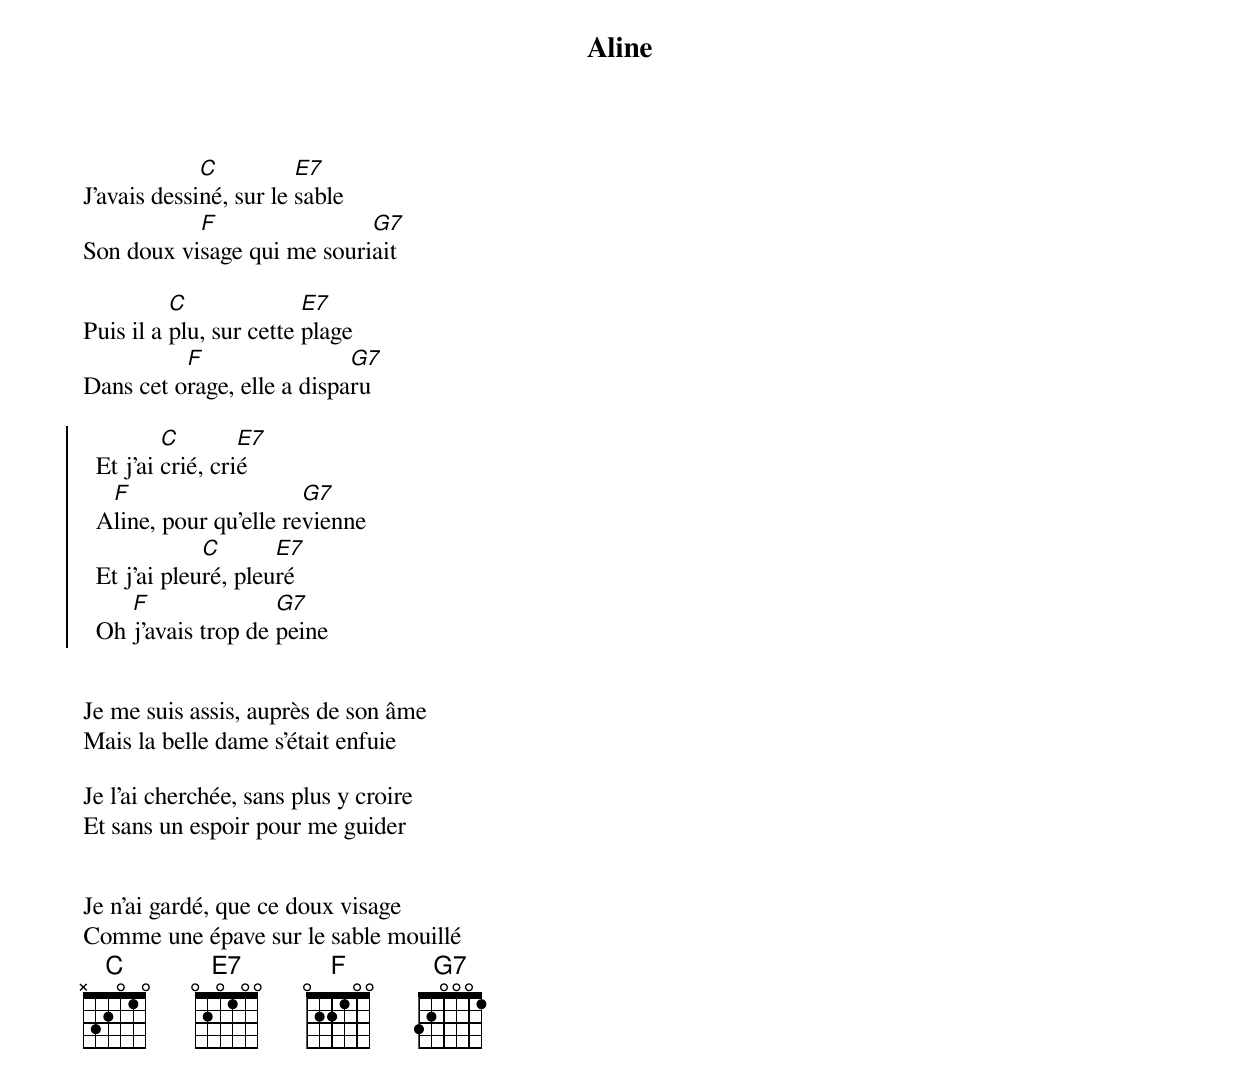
{title: Aline}
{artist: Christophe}
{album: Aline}
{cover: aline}
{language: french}
{columns: 2}
{define: C frets X 3 2 0 1 0}
{define: E7 frets 0 2 0 1 0 0}
{define: F base-fret 1 frets 0 2 2 1 0 0}
{define: G7 frets 3 2 0 0 0 1}

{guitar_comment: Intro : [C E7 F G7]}


J'avais dessi[C]né, sur le [E7]sable
Son doux vi[F]sage qui me souri[G7]ait

Puis il a [C]plu, sur cette [E7]plage
Dans cet o[F]rage, elle a dispa[G7]ru

{start_of_chorus}
  Et j'ai [C]crié, cri[E7]é
  A[F]line, pour qu'elle re[G7]vienne
  Et j'ai pleu[C]ré, pleu[E7]ré
  Oh [F]j'avais trop de [G7]peine
{end_of_chorus}


Je me suis assis, auprès de son âme
Mais la belle dame s'était enfuie

Je l'ai cherchée, sans plus y croire
Et sans un espoir pour me guider


Je n'ai gardé, que ce doux visage
Comme une épave sur le sable mouillé
